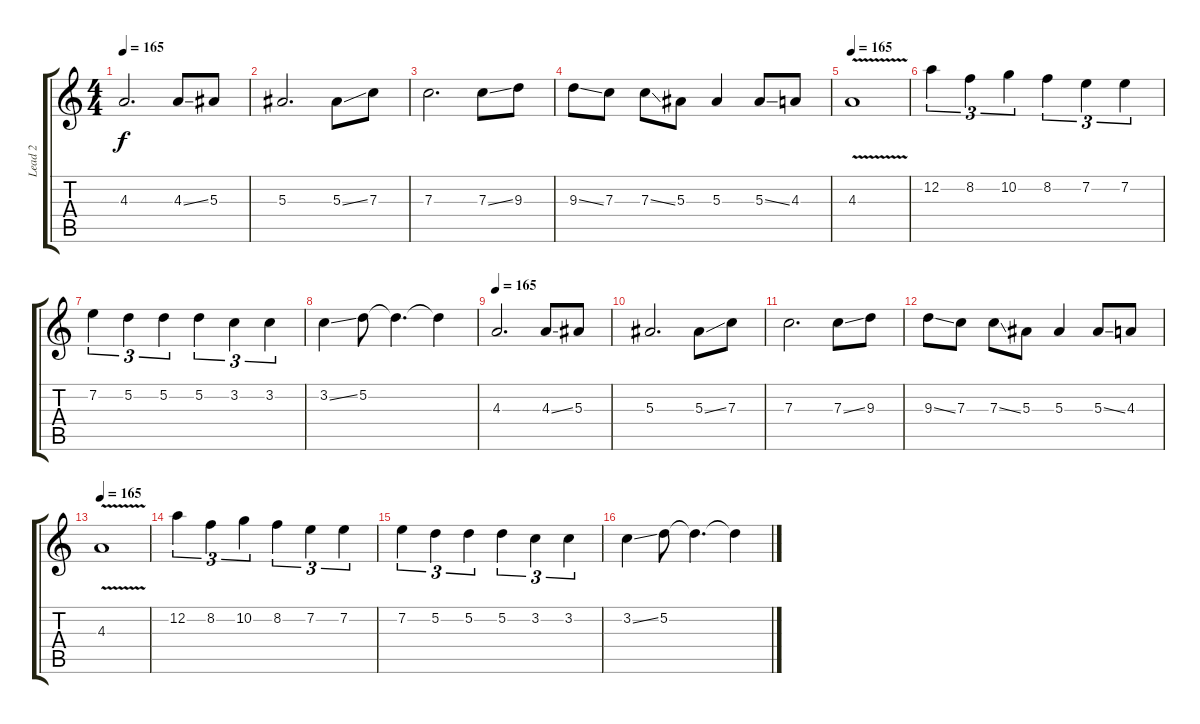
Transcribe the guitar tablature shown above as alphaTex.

\track ("Lead 2" "Lead 2") {instrument distortionguitar}
\staff {score tabs}
\tuning (D4 A3 F3 C3 G2 D2) {hide}
\ts (4 4)
\tempo 165
\clef g2
\ks c
4.3.2{d dy f} 4.3{ss}.8 5.3.8 |
5.3.2{d} 5.3{ss}.8 7.3.8 |
7.3.2{d} 7.3{ss}.8 9.3.8 |
9.3{ss}.8 7.3.8 7.3{ss}.8 5.3.8 5.3.4 5.3{ss}.8 4.3.8 |
\tempo 165
4.3{v}.1 |
12.2.4{tu (3 2)} 8.2.4{tu (3 2)} 10.2.4{tu (3 2)} 8.2.4{tu (3 2)} 7.2.4{tu (3 2)} 7.2.4{tu (3 2)} |
7.2.4{tu (3 2)} 5.2.4{tu (3 2)} 5.2.4{tu (3 2)} 5.2.4{tu (3 2)} 3.2.4{tu (3 2)} 3.2.4{tu (3 2)} |
3.2{ss}.4 5.2.8 5.2{t}.4{d} 5.2{t}.4 |
\tempo 165
4.3.2{d} 4.3{ss}.8 5.3.8 |
5.3.2{d} 5.3{ss}.8 7.3.8 |
7.3.2{d} 7.3{ss}.8 9.3.8 |
9.3{ss}.8 7.3.8 7.3{ss}.8 5.3.8 5.3.4 5.3{ss}.8 4.3.8 |
\tempo 165
4.3{v}.1 |
12.2.4{tu (3 2)} 8.2.4{tu (3 2)} 10.2.4{tu (3 2)} 8.2.4{tu (3 2)} 7.2.4{tu (3 2)} 7.2.4{tu (3 2)} |
7.2.4{tu (3 2)} 5.2.4{tu (3 2)} 5.2.4{tu (3 2)} 5.2.4{tu (3 2)} 3.2.4{tu (3 2)} 3.2.4{tu (3 2)} |
3.2{ss}.4 5.2.8 5.2{t}.4{d} 5.2{t}.4
